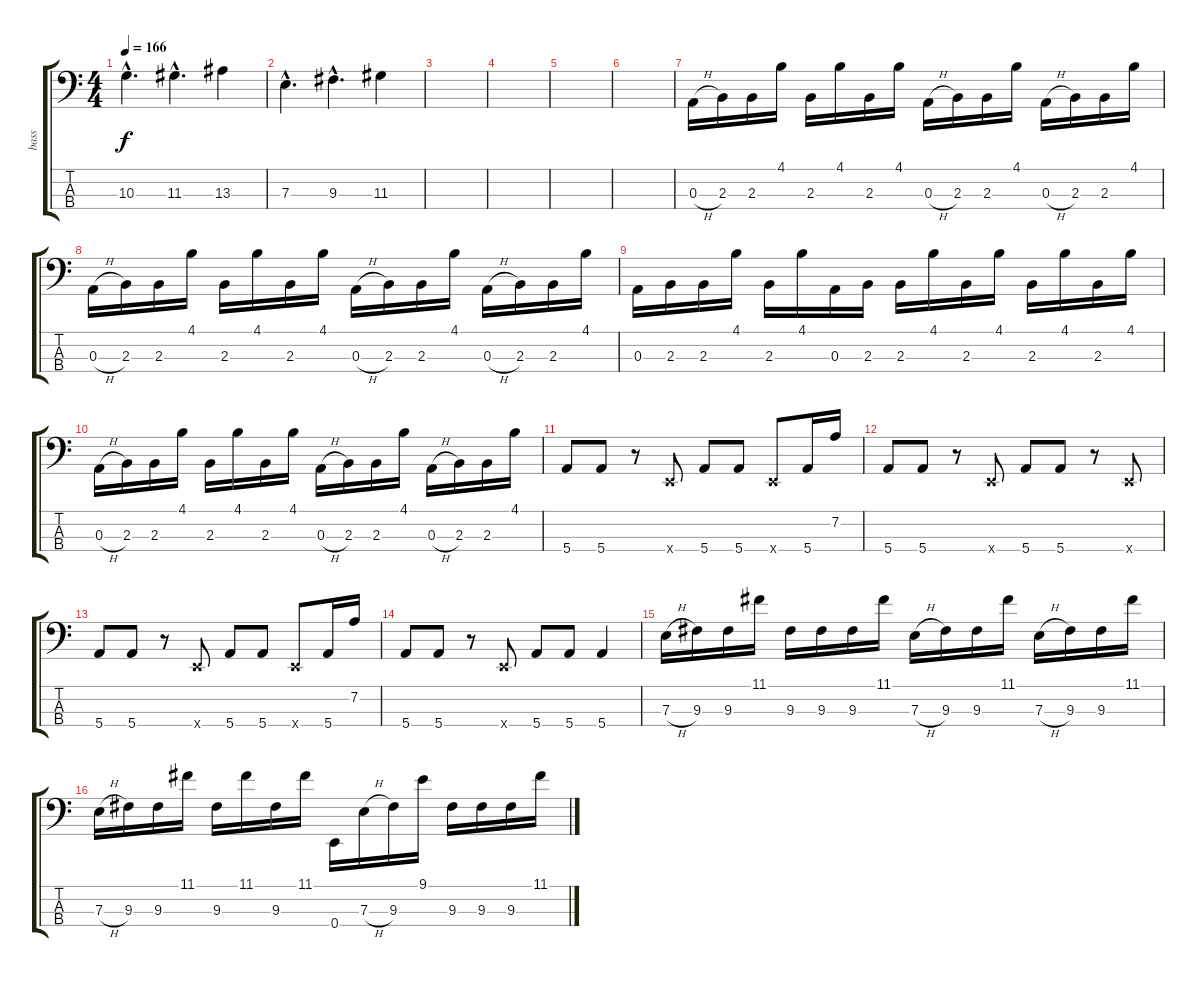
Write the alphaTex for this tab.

\track ("bass" "bass") {instrument slapbass2}
\staff {score tabs}
\tuning (G2 D2 A1 E1) {hide}
\ts (4 4)
\tempo 166
\clef f4
\ks c
10.3{hac}.4{d dy f} 11.3{hac}.4{d} 13.3.4 |
7.3{hac}.4{d} 9.3{hac}.4{d} 11.3.4 |
|
|
|
|
0.3{h}.16 2.3.16 2.3.16 4.1.16 2.3.16 4.1.16 2.3.16 4.1.16 0.3{h}.16 2.3.16 2.3.16 4.1.16 0.3{h}.16 2.3.16 2.3.16 4.1.16 |
0.3{h}.16 2.3.16 2.3.16 4.1.16 2.3.16 4.1.16 2.3.16 4.1.16 0.3{h}.16 2.3.16 2.3.16 4.1.16 0.3{h}.16 2.3.16 2.3.16 4.1.16 |
0.3.16 2.3.16 2.3.16 4.1.16 2.3.16 4.1.16 0.3.16 2.3.16 2.3.16 4.1.16 2.3.16 4.1.16 2.3.16 4.1.16 2.3.16 4.1.16 |
0.3{h}.16 2.3.16 2.3.16 4.1.16 2.3.16 4.1.16 2.3.16 4.1.16 0.3{h}.16 2.3.16 2.3.16 4.1.16 0.3{h}.16 2.3.16 2.3.16 4.1.16 |
5.4.8 5.4.8 r.8 0.4{x}.8 5.4.8 5.4.8 0.4{x}.8 5.4.16 7.2.16 |
5.4.8 5.4.8 r.8 0.4{x}.8 5.4.8 5.4.8 r.8 0.4{x}.8 |
5.4.8 5.4.8 r.8 0.4{x}.8 5.4.8 5.4.8 0.4{x}.8 5.4.16 7.2.16 |
5.4.8 5.4.8 r.8 0.4{x}.8 5.4.8 5.4.8 5.4.4 |
7.3{h}.16 9.3.16 9.3.16 11.1.16 9.3.16 9.3.16 9.3.16 11.1.16 7.3{h}.16 9.3.16 9.3.16 11.1.16 7.3{h}.16 9.3.16 9.3.16 11.1.16 |
7.3{h}.16 9.3.16 9.3.16 11.1.16 9.3.16 11.1.16 9.3.16 11.1.16 0.4.16 7.3{h}.16 9.3.16 9.1.16 9.3.16 9.3.16 9.3.16 11.1.16
